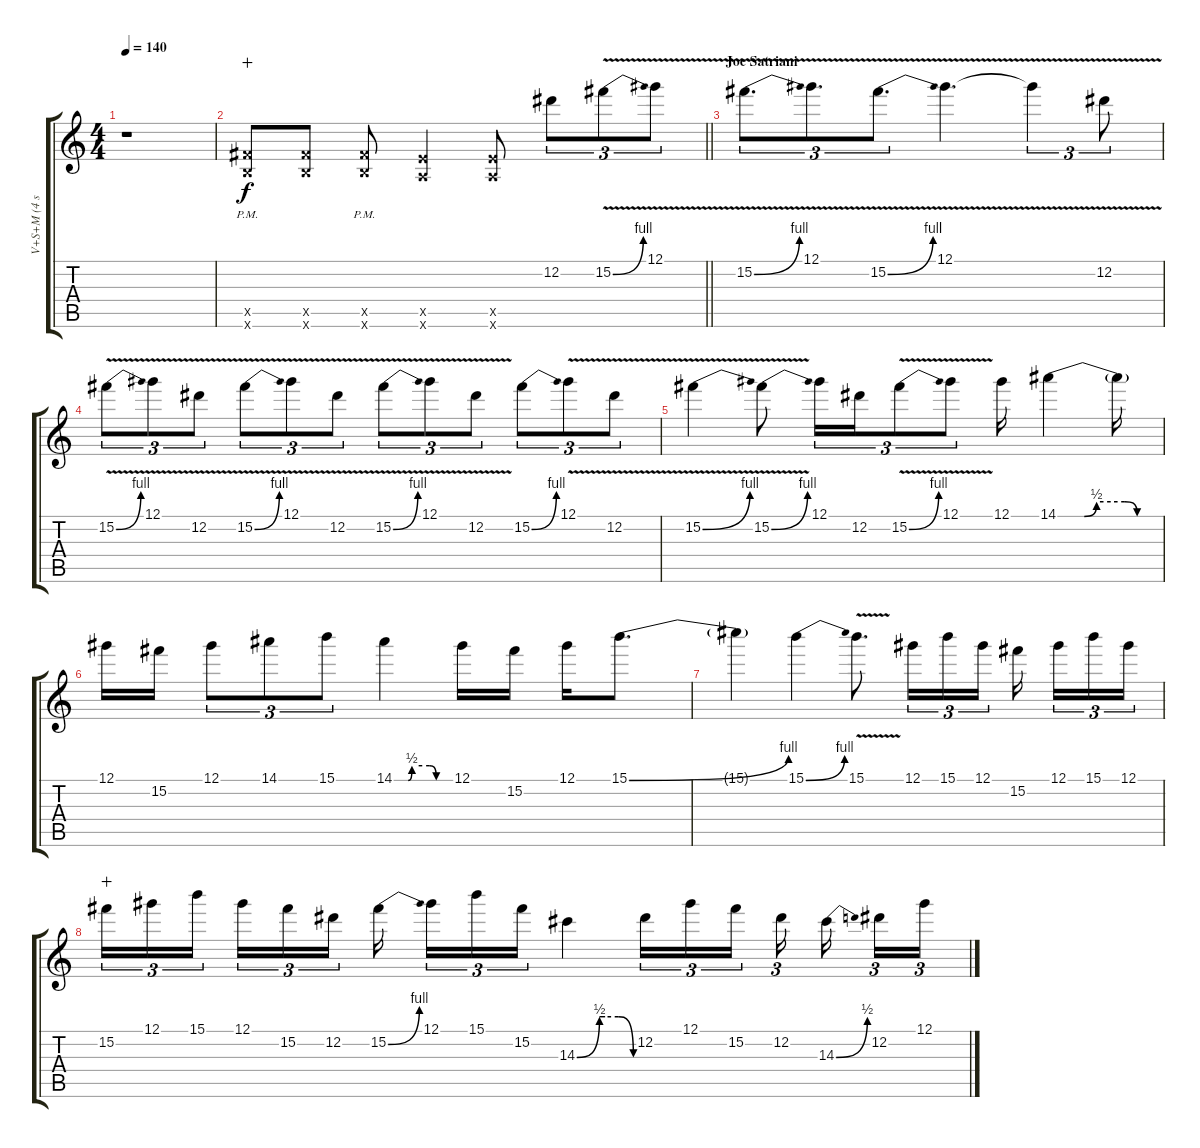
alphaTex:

\track ("V+S+M (4 steps higher)" "V+S+M (4 s") {instrument distortionguitar}
\staff {score tabs}
\tuning (Ab4 Eb4 B3 Gb3 Db3 Ab2) {hide}
\ts (4 4)
\tempo 140
\clef g2
\ks c
r.1{dy f} |
\barLineRight lightlight
(5.5{pm x} 3.6{pm x}).8{wahc} (5.5{x} 3.6{x}).8 (5.5{pm x} 3.6{pm x}).8 (3.5{x} 1.6{x}).4 (3.5{x} 1.6{x}).8 12.2.8{tu (3 2)} 15.2{be (bend 0 0 60 4) v}.8{tu (3 2)} 12.1{v}.8{tu (3 2)} |
\section ("" "Joe Satriani")
15.2{be (bend 0 0 60 4) v}.8{d tu (3 2)} 12.1{v}.8{d tu (3 2)} 15.2{be (bend 0 0 60 4) v}.8{d tu (3 2)} 12.1{v}.4{d} 12.1{t}.4{tu (3 2)} 12.2{v}.8{tu (3 2)} |
15.2{be (bend 0 0 60 4) v}.8{tu (3 2)} 12.1{v}.8{tu (3 2)} 12.2{v}.8{tu (3 2)} 15.2{be (bend 0 0 60 4) v}.8{tu (3 2)} 12.1{v}.8{tu (3 2)} 12.2{v}.8{tu (3 2)} 15.2{be (bend 0 0 60 4) v}.8{tu (3 2)} 12.1{v}.8{tu (3 2)} 12.2{v}.8{tu (3 2)} 15.2{be (bend 0 0 60 4)}.8{tu (3 2)} 12.1{v}.8{tu (3 2)} 12.2{v}.8{tu (3 2)} |
15.2{be (bend 0 0 60 4) v}.4 15.2{be (bend 0 0 60 4) v}.8 12.1.16{tu (3 2)} 12.2.16{tu (3 2)} 15.2{be (bend 0 0 60 4) v}.8{tu (3 2)} 12.1{v}.8{tu (3 2)} 12.1.16 14.1{be (custom 0 0 15 0 22 2 30 2 38 2 45 0 60 0)}.4 14.1{t}.16 |
12.1.16 15.2.16 12.1.8{tu (3 2)} 14.1.8{tu (3 2)} 15.1.8{tu (3 2)} 14.1{be (custom 0 0 15 0 19 2 30 2 38 2 45 0 60 0)}.4 12.1.16 15.2.16 12.1.16 15.1{be (bend 0 0 60 4)}.8{d} |
15.1{t}.4 15.1{be (bend 0 0 60 4)}.4 15.1{v}.8{d} 12.1.16{tu (3 2)} 15.1.16{tu (3 2)} 12.1.16{tu (3 2) beam splitsecondary} 15.2.16{beam splitsecondary} 12.1.16{tu (3 2)} 15.1.16{tu (3 2)} 12.1.16{tu (3 2)} |
15.2.16{tu (3 2) wahc} 12.1.16{tu (3 2)} 15.1.16{tu (3 2) beam splitsecondary} 12.1.16{tu (3 2)} 15.2.16{tu (3 2)} 12.2.16{tu (3 2)} 15.2{be (bend 0 0 60 4)}.16{beam splitsecondary} 12.1.16{tu (3 2)} 15.1.16{tu (3 2)} 15.2.16{tu (3 2)} 14.3{be (custom 0 0 24 2 30 2 44 2 60 0)}.4 12.2.16{tu (3 2)} 12.1.16{tu (3 2)} 15.2.16{tu (3 2) beam splitsecondary} 12.2.16{tu (3 2) beam splitsecondary} 14.3{be (bend 0 0 60 2)}.16{beam splitsecondary} 12.2.16{tu (3 2)} 12.1.16{tu (3 2)}
